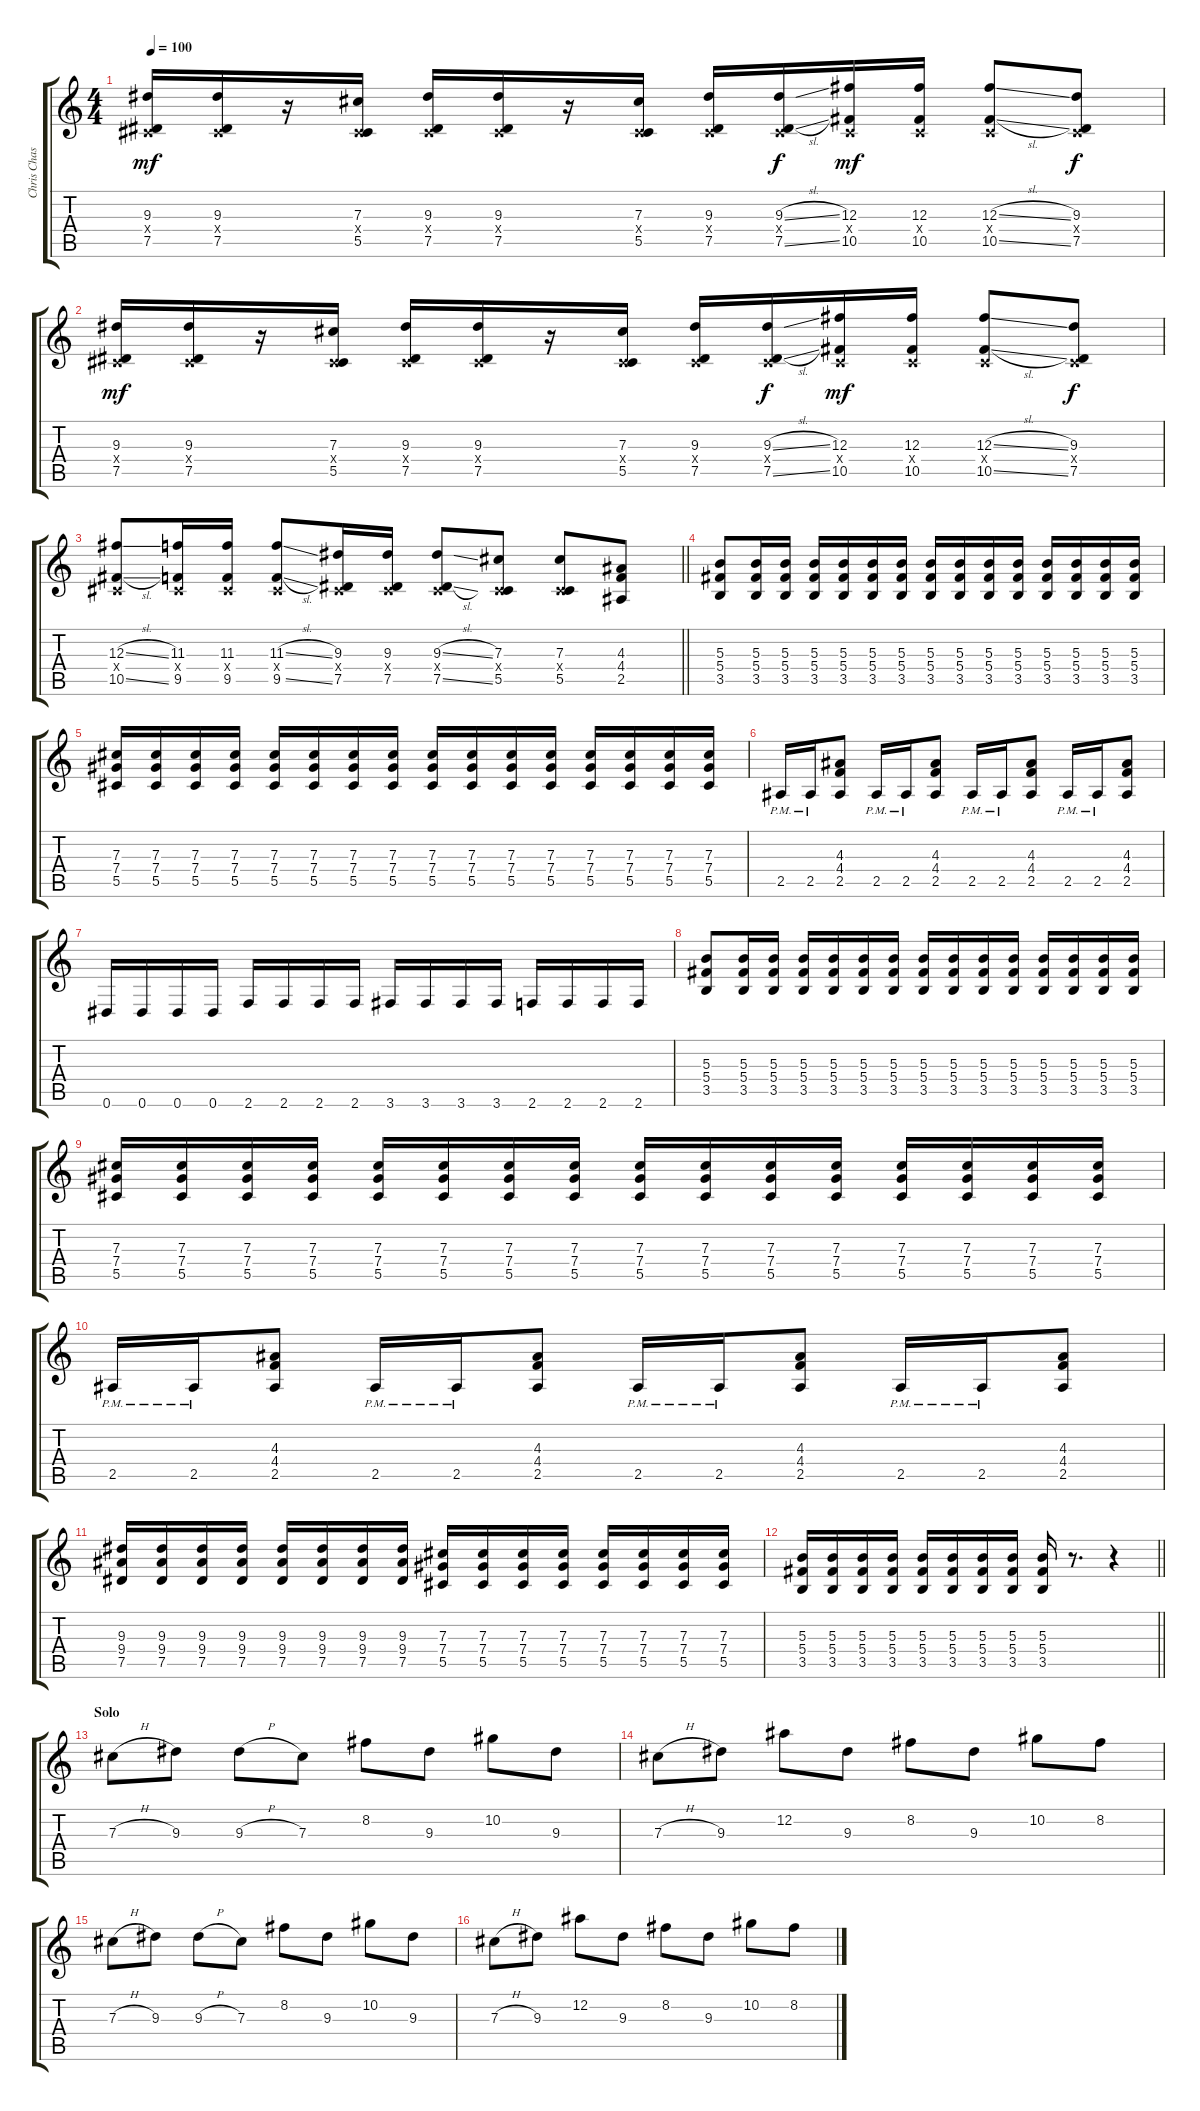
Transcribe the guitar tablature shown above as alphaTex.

\track ("Chris Chase" "Chris Chas") {instrument distortionguitar}
\staff {score tabs}
\tuning (Eb4 Bb3 Gb3 Db3 Ab2 Eb2) {hide}
\ts (4 4)
\tempo 100
\clef g2
\ks c
(9.3 0.4{x} 7.5).16{dy mf volume 13} (9.3 0.4{x} 7.5).16 r.16 (7.3 0.4{x} 5.5).16 (9.3 0.4{x} 7.5).16 (9.3 0.4{x} 7.5).16 r.16 (7.3 0.4{x} 5.5).16 (9.3 0.4{x} 7.5).16 (9.3{sl} 0.4{x} 7.5{sl}).16{dy f} (12.3 0.4{x} 10.5).16{dy mf} (12.3 0.4{x} 10.5).16 (12.3{sl} 0.4{x} 10.5{sl}).8 (9.3 0.4{x} 7.5).8{dy f} |
(9.3 0.4{x} 7.5).16{dy mf volume 13} (9.3 0.4{x} 7.5).16 r.16 (7.3 0.4{x} 5.5).16 (9.3 0.4{x} 7.5).16 (9.3 0.4{x} 7.5).16 r.16 (7.3 0.4{x} 5.5).16 (9.3 0.4{x} 7.5).16 (9.3{sl} 0.4{x} 7.5{sl}).16{dy f} (12.3 0.4{x} 10.5).16{dy mf} (12.3 0.4{x} 10.5).16 (12.3{sl} 0.4{x} 10.5{sl}).8 (9.3 0.4{x} 7.5).8{dy f} |
\barLineRight lightlight
(12.3{sl} 0.4{x} 10.5{sl}).8 (11.3 0.4{x} 9.5).16 (11.3 0.4{x} 9.5).16 (11.3{sl} 0.4{x} 9.5{sl}).8 (9.3 0.4{x} 7.5).16 (9.3 0.4{x} 7.5).16 (9.3{sl} 0.4{x} 7.5{sl}).8 (7.3 0.4{x} 5.5).8 (7.3 0.4{x} 5.5).8 (4.3 4.4 2.5).8 |
(5.3 5.4 3.5).8 (5.3 5.4 3.5).16 (5.3 5.4 3.5).16 (5.3 5.4 3.5).16 (5.3 5.4 3.5).16 (5.3 5.4 3.5).16 (5.3 5.4 3.5).16 (5.3 5.4 3.5).16 (5.3 5.4 3.5).16 (5.3 5.4 3.5).16 (5.3 5.4 3.5).16 (5.3 5.4 3.5).16 (5.3 5.4 3.5).16 (5.3 5.4 3.5).16 (5.3 5.4 3.5).16 |
(7.3 7.4 5.5).16 (7.3 7.4 5.5).16 (7.3 7.4 5.5).16 (7.3 7.4 5.5).16 (7.3 7.4 5.5).16 (7.3 7.4 5.5).16 (7.3 7.4 5.5).16 (7.3 7.4 5.5).16 (7.3 7.4 5.5).16 (7.3 7.4 5.5).16 (7.3 7.4 5.5).16 (7.3 7.4 5.5).16 (7.3 7.4 5.5).16 (7.3 7.4 5.5).16 (7.3 7.4 5.5).16 (7.3 7.4 5.5).16 |
2.5{pm}.16 2.5{pm}.16 (4.3 4.4 2.5).8 2.5{pm}.16 2.5{pm}.16 (4.3 4.4 2.5).8 2.5{pm}.16 2.5{pm}.16 (4.3 4.4 2.5).8 2.5{pm}.16 2.5{pm}.16 (4.3 4.4 2.5).8 |
0.6.16 0.6.16 0.6.16 0.6.16 2.6.16 2.6.16 2.6.16 2.6.16 3.6.16 3.6.16 3.6.16 3.6.16 2.6.16 2.6.16 2.6.16 2.6.16 |
(5.3 5.4 3.5).8 (5.3 5.4 3.5).16 (5.3 5.4 3.5).16 (5.3 5.4 3.5).16 (5.3 5.4 3.5).16 (5.3 5.4 3.5).16 (5.3 5.4 3.5).16 (5.3 5.4 3.5).16 (5.3 5.4 3.5).16 (5.3 5.4 3.5).16 (5.3 5.4 3.5).16 (5.3 5.4 3.5).16 (5.3 5.4 3.5).16 (5.3 5.4 3.5).16 (5.3 5.4 3.5).16 |
(7.3 7.4 5.5).16 (7.3 7.4 5.5).16 (7.3 7.4 5.5).16 (7.3 7.4 5.5).16 (7.3 7.4 5.5).16 (7.3 7.4 5.5).16 (7.3 7.4 5.5).16 (7.3 7.4 5.5).16 (7.3 7.4 5.5).16 (7.3 7.4 5.5).16 (7.3 7.4 5.5).16 (7.3 7.4 5.5).16 (7.3 7.4 5.5).16 (7.3 7.4 5.5).16 (7.3 7.4 5.5).16 (7.3 7.4 5.5).16 |
2.5{pm}.16 2.5{pm}.16 (4.3 4.4 2.5).8 2.5{pm}.16 2.5{pm}.16 (4.3 4.4 2.5).8 2.5{pm}.16 2.5{pm}.16 (4.3 4.4 2.5).8 2.5{pm}.16 2.5{pm}.16 (4.3 4.4 2.5).8 |
(9.3 9.4 7.5).16 (9.3 9.4 7.5).16 (9.3 9.4 7.5).16 (9.3 9.4 7.5).16 (9.3 9.4 7.5).16 (9.3 9.4 7.5).16 (9.3 9.4 7.5).16 (9.3 9.4 7.5).16 (7.3 7.4 5.5).16 (7.3 7.4 5.5).16 (7.3 7.4 5.5).16 (7.3 7.4 5.5).16 (7.3 7.4 5.5).16 (7.3 7.4 5.5).16 (7.3 7.4 5.5).16 (7.3 7.4 5.5).16 |
\barLineRight lightlight
(5.3 5.4 3.5).16 (5.3 5.4 3.5).16 (5.3 5.4 3.5).16 (5.3 5.4 3.5).16 (5.3 5.4 3.5).16 (5.3 5.4 3.5).16 (5.3 5.4 3.5).16 (5.3 5.4 3.5).16 (5.3 5.4 3.5).16 r.8{d} r.4 |
\section ("" "Solo")
7.3{h}.8 9.3.8 9.3{h}.8 7.3.8 8.2.8 9.3.8 10.2.8 9.3.8 |
7.3{h}.8 9.3.8 12.2.8 9.3.8 8.2.8 9.3.8 10.2.8 8.2.8 |
7.3{h}.8 9.3.8 9.3{h}.8 7.3.8 8.2.8 9.3.8 10.2.8 9.3.8 |
7.3{h}.8 9.3.8 12.2.8 9.3.8 8.2.8 9.3.8 10.2.8 8.2.8
